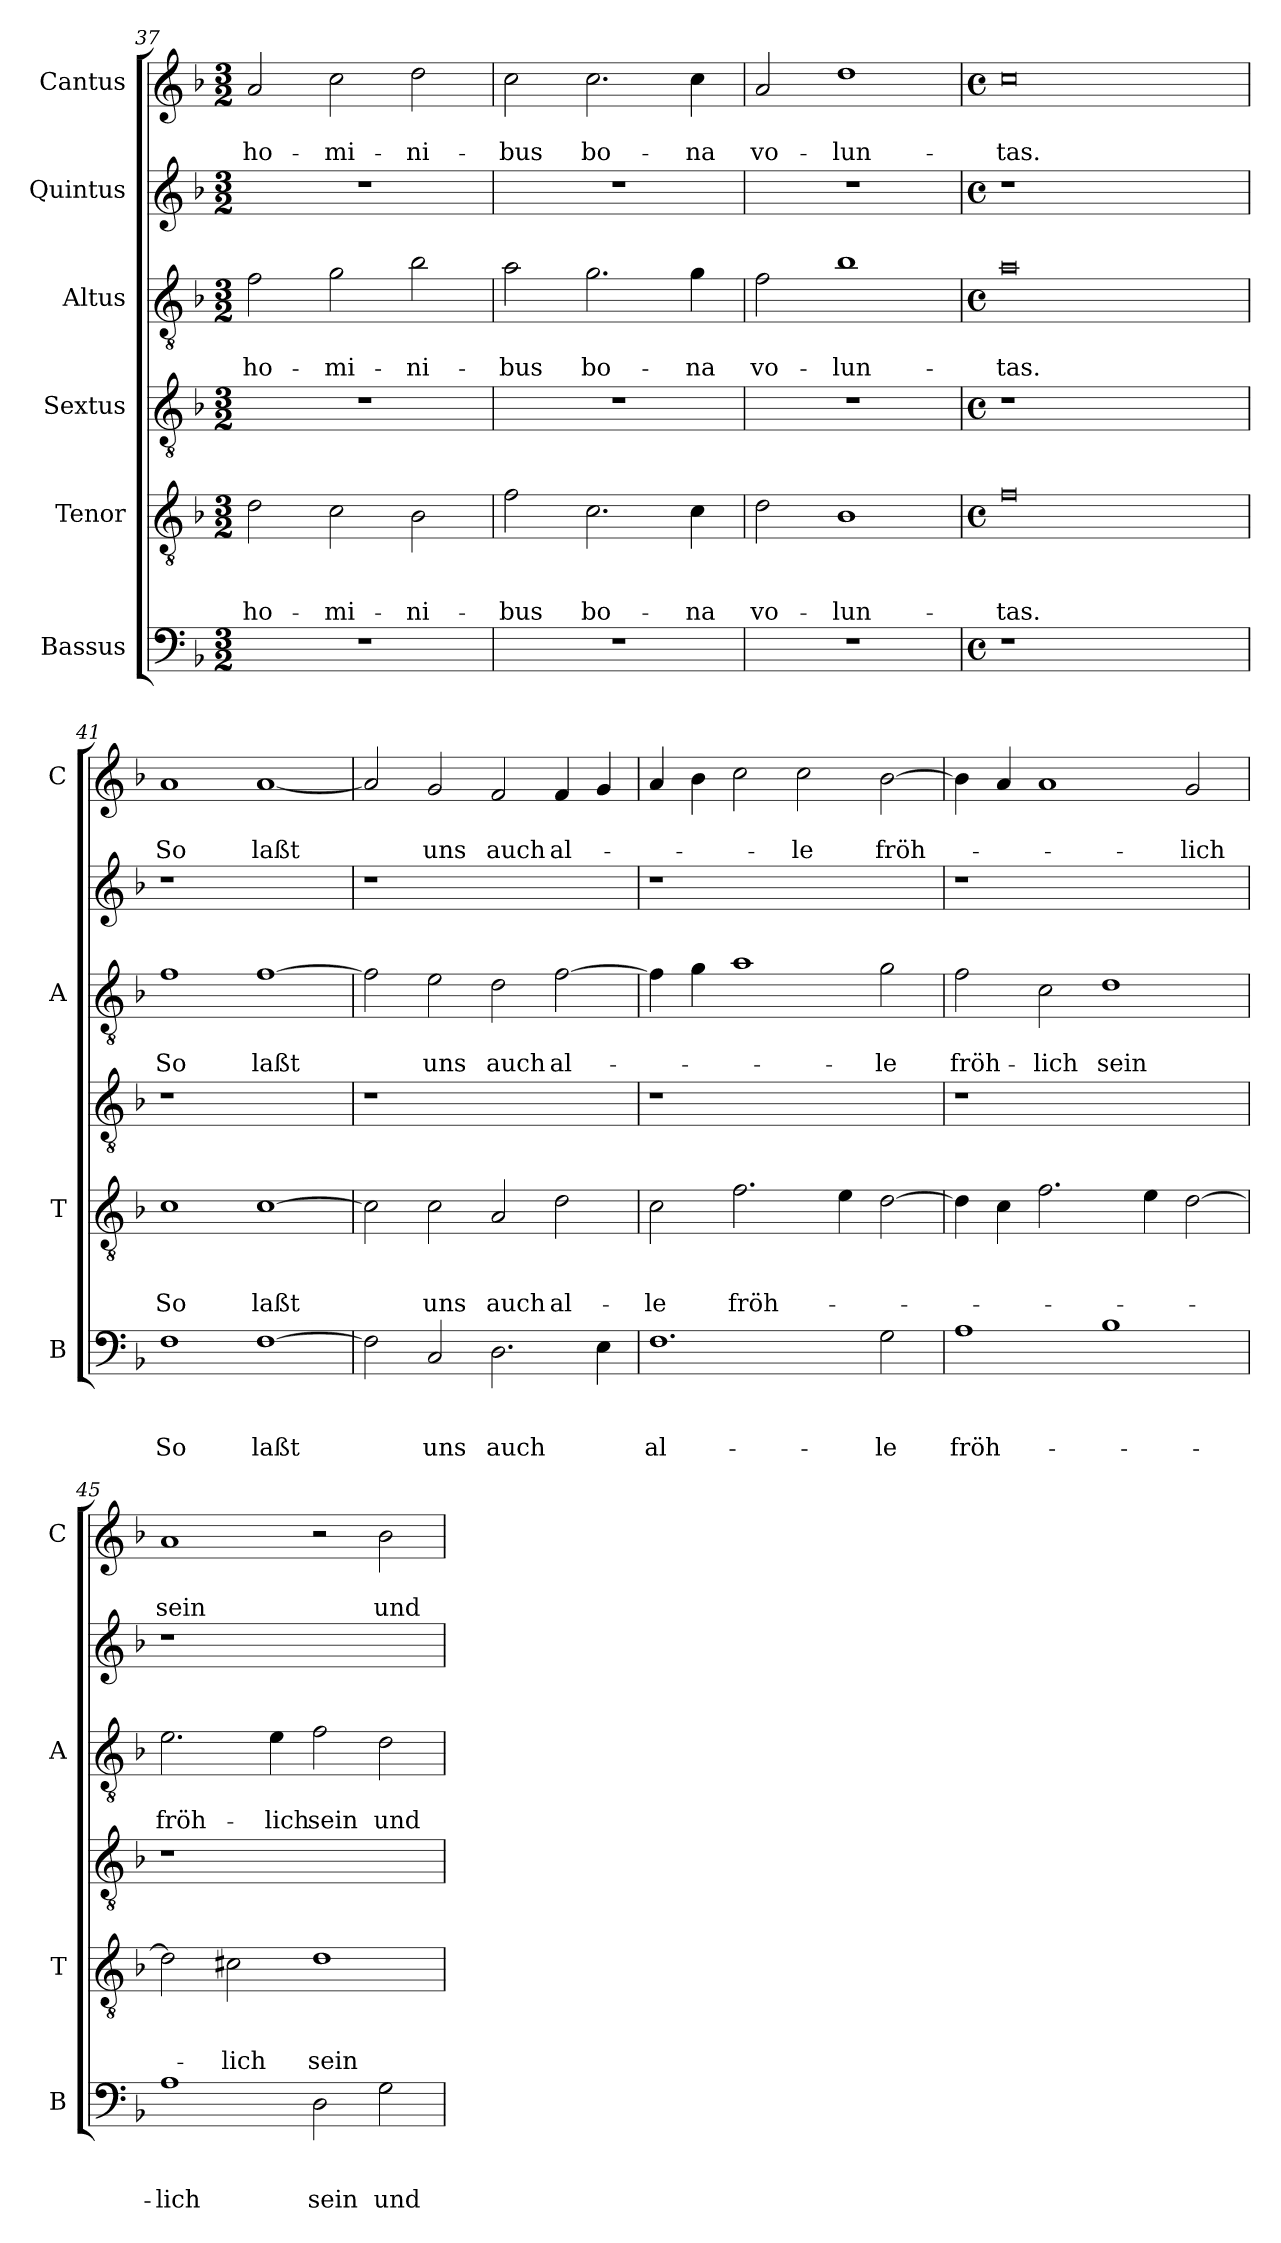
**kern	**text	**text	**text	**kern	**text	**text	**text	**kern	**kern	**text	**text	**kern	**kern	**text	**text
*part6	*part6	*part6	*part6	*part5	*part5	*part5	*part5	*part4	*part3	*part3	*part3	*part2	*part1	*part1	*part1
*staff6	*staff6	*staff6	*staff6	*staff5	*staff5	*staff5	*staff5	*staff4	*staff3	*staff3	*staff3	*staff2	*staff1	*staff1	*staff1
*I"Bassus	*	*	*	*I"Tenor	*	*	*	*I"Sextus	*I"Altus	*	*	*I"Quintus	*I"Cantus	*	*
*I'B	*	*	*	*I'T	*	*	*	*	*I'A	*	*	*	*I'C	*	*
*clefF4	*	*	*	*clefGv2	*	*	*	*clefGv2	*clefGv2	*	*	*clefG2	*clefG2	*	*
*k[b-]	*	*	*	*k[b-]	*	*	*	*k[b-]	*k[b-]	*	*	*k[b-]	*k[b-]	*	*
*F:	*	*	*	*F:	*	*	*	*F:	*F:	*	*	*F:	*F:	*	*
*M3/2	*	*	*	*M3/2	*	*	*	*M3/2	*M3/2	*	*	*M3/2	*M3/2	*	*
=37	=37	=37	=37	=37	=37	=37	=37	=37	=37	=37	=37	=37	=37	=37	=37
!	!	!	!	!	!	!	!LO:LY:b	!	!	!	!LO:LY:b	!	!	!	!LO:LY:b
1.r	.	.	.	2d\	.	.	ho-	1.r	2f\	.	ho-	1.r	2a/	.	ho-
!	!	!	!	!	!	!	!LO:LY:b	!	!	!	!LO:LY:b	!	!	!	!LO:LY:b
.	.	.	.	2c\	.	.	-mi-	.	2g\	.	-mi-	.	2cc\	.	-mi-
!	!	!	!	!	!	!	!LO:LY:b	!	!	!	!LO:LY:b	!	!	!	!LO:LY:b
.	.	.	.	2B-\	.	.	-ni-	.	2b-\	.	-ni-	.	2dd\	.	-ni-
=38	=38	=38	=38	=38	=38	=38	=38	=38	=38	=38	=38	=38	=38	=38	=38
!	!	!	!	!	!	!	!LO:LY:b	!	!	!	!LO:LY:b	!	!	!	!LO:LY:b
1.r	.	.	.	2f\	.	.	-bus	1.r	2a\	.	-bus	1.r	2cc\	.	-bus
!	!	!	!	!	!	!	!LO:LY:b	!	!	!	!LO:LY:b	!	!	!	!LO:LY:b
.	.	.	.	2.c\	.	.	bo-	.	2.g\	.	bo-	.	2.cc\	.	bo-
!	!	!	!	!	!	!	!LO:LY:b	!	!	!	!LO:LY:b	!	!	!	!LO:LY:b
.	.	.	.	4c\	.	.	-na	.	4g\	.	-na	.	4cc\	.	-na
=39	=39	=39	=39	=39	=39	=39	=39	=39	=39	=39	=39	=39	=39	=39	=39
!	!	!	!	!	!	!	!LO:LY:b	!	!	!	!LO:LY:b	!	!	!	!LO:LY:b
1.r	.	.	.	2d\	.	.	vo-	1.r	2f\	.	vo-	1.r	2a/	.	vo-
!	!	!	!	!	!	!	!LO:LY:b	!	!	!	!LO:LY:b	!	!	!	!LO:LY:b
.	.	.	.	1B-	.	.	-lun-	.	1b-	.	-lun-	.	1dd	.	-lun-
=40	=40	=40	=40	=40	=40	=40	=40	=40	=40	=40	=40	=40	=40	=40	=40
*M4/4	*	*	*	*M4/4	*	*	*	*M4/4	*M4/4	*	*	*M4/4	*M4/4	*	*
*met(c)	*	*	*	*met(c)	*	*	*	*met(c)	*met(c)	*	*	*met(c)	*met(c)	*	*
!	!	!	!	!	!	!	!LO:LY:b	!	!	!	!LO:LY:b	!	!	!	!LO:LY:b
1r	.	.	.	0f	.	.	-tas.	1r	0a	.	-tas.	1r	0cc	.	-tas.
1ryy	.	.	.	.	.	.	.	1ryy	.	.	.	1ryy	.	.	.
=41	=41	=41	=41	=41	=41	=41	=41	=41	=41	=41	=41	=41	=41	=41	=41
!	!	!	!LO:LY:b	!	!	!	!LO:LY:b	!	!	!	!LO:LY:b	!	!	!	!LO:LY:b
1F	.	.	So	1c	.	.	So	1r	1f	.	So	1r	1a	.	So
!	!	!	!LO:LY:b	!	!	!	!LO:LY:b	!	!	!	!LO:LY:b	!	!	!	!LO:LY:b
[1F	.	.	laßt	[1c	.	.	laßt	1ryy	[1f	.	laßt	1ryy	[1a	.	laßt
=42	=42	=42	=42	=42	=42	=42	=42	=42	=42	=42	=42	=42	=42	=42	=42
2F\]	.	.	.	2c\]	.	.	.	1r	2f\]	.	.	1r	2a/]	.	.
!	!	!	!LO:LY:b	!	!	!	!LO:LY:b	!	!	!	!LO:LY:b	!	!	!	!LO:LY:b
2C/	.	.	uns	2c\	.	.	uns	.	2e\	.	uns	.	2g/	.	uns
!	!	!	!LO:LY:b	!	!	!	!LO:LY:b	!	!	!	!LO:LY:b	!	!	!	!LO:LY:b
2.D\	.	.	auch	2A/	.	.	auch	1ryy	2d\	.	auch	1ryy	2f/	.	auch
!	!	!	!	!	!	!	!LO:LY:b	!	!	!	!LO:LY:b	!	!	!	!LO:LY:b
.	.	.	.	2d\	.	.	al-	.	[2f\	.	al-	.	4f/	.	al-
4E\	.	.	.	.	.	.	.	.	.	.	.	.	4g/	.	.
!!LO:LB:g=z
=43	=43	=43	=43	=43	=43	=43	=43	=43	=43	=43	=43	=43	=43	=43	=43
!	!	!	!LO:LY:b	!	!	!	!LO:LY:b	!	!	!	!	!	!	!	!
1.F	.	.	al-	2c\	.	.	-le	1r	4f\]	.	.	1r	4a/	.	.
.	.	.	.	.	.	.	.	.	4g\	.	.	.	4b-\	.	.
!	!	!	!	!	!	!	!LO:LY:b	!	!	!	!	!	!	!	!
.	.	.	.	2.f\	.	.	fröh-	.	1a	.	.	.	2cc\	.	.
!	!	!	!	!	!	!	!	!	!	!	!	!	!	!	!LO:LY:b
.	.	.	.	.	.	.	.	1ryy	.	.	.	1ryy	2cc\	.	-le
.	.	.	.	4e\	.	.	.	.	.	.	.	.	.	.	.
!	!	!	!LO:LY:b	!	!	!	!	!	!	!	!LO:LY:b	!	!	!	!LO:LY:b
2G\	.	.	-le	[2d\	.	.	.	.	2g\	.	-le	.	[2b-\	.	fröh-
=44	=44	=44	=44	=44	=44	=44	=44	=44	=44	=44	=44	=44	=44	=44	=44
!	!	!	!LO:LY:b	!	!	!	!	!	!	!	!LO:LY:b	!	!	!	!
1A	.	.	fröh-	4d\]	.	.	.	1r	2f\	.	fröh-	1r	4b-\]	.	.
.	.	.	.	4c\	.	.	.	.	.	.	.	.	4a/	.	.
!	!	!	!	!	!	!	!	!	!	!	!LO:LY:b	!	!	!	!
.	.	.	.	2.f\	.	.	.	.	2c\	.	-lich	.	1a	.	.
!	!	!	!	!	!	!	!	!	!	!	!LO:LY:b	!	!	!	!
1B-	.	.	.	.	.	.	.	1ryy	1d	.	sein	1ryy	.	.	.
.	.	.	.	4e\	.	.	.	.	.	.	.	.	.	.	.
!	!	!	!	!	!	!	!	!	!	!	!	!	!	!	!LO:LY:b
.	.	.	.	[2d\	.	.	.	.	.	.	.	.	2g/	.	-lich
=45	=45	=45	=45	=45	=45	=45	=45	=45	=45	=45	=45	=45	=45	=45	=45
!	!	!	!LO:LY:b	!	!	!	!	!	!	!	!LO:LY:b	!	!	!	!LO:LY:b
1A	.	.	-lich	2d\]	.	.	.	1r	2.e\	.	fröh-	1r	1a	.	sein
!	!	!	!	!	!	!	!LO:LY:b	!	!	!	!	!	!	!	!
.	.	.	.	2c#\	.	.	-lich	.	.	.	.	.	.	.	.
!	!	!	!	!	!	!	!	!	!	!	!LO:LY:b	!	!	!	!
.	.	.	.	.	.	.	.	.	4e\	.	-lich	.	.	.	.
!	!	!	!LO:LY:b	!	!	!	!LO:LY:b	!	!	!	!LO:LY:b	!	!	!	!
2D\	.	.	sein	1d	.	.	sein	1ryy	2f\	.	sein	1ryy	2r	.	.
!	!	!	!LO:LY:b	!	!	!	!	!	!	!	!LO:LY:b	!	!	!	!LO:LY:b
2G\	.	.	und	.	.	.	.	.	2d\	.	und	.	2b-\	.	und
=	=	=	=	=	=	=	=	=	=	=	=	=	=	=	=
*-	*-	*-	*-	*-	*-	*-	*-	*-	*-	*-	*-	*-	*-	*-	*-
